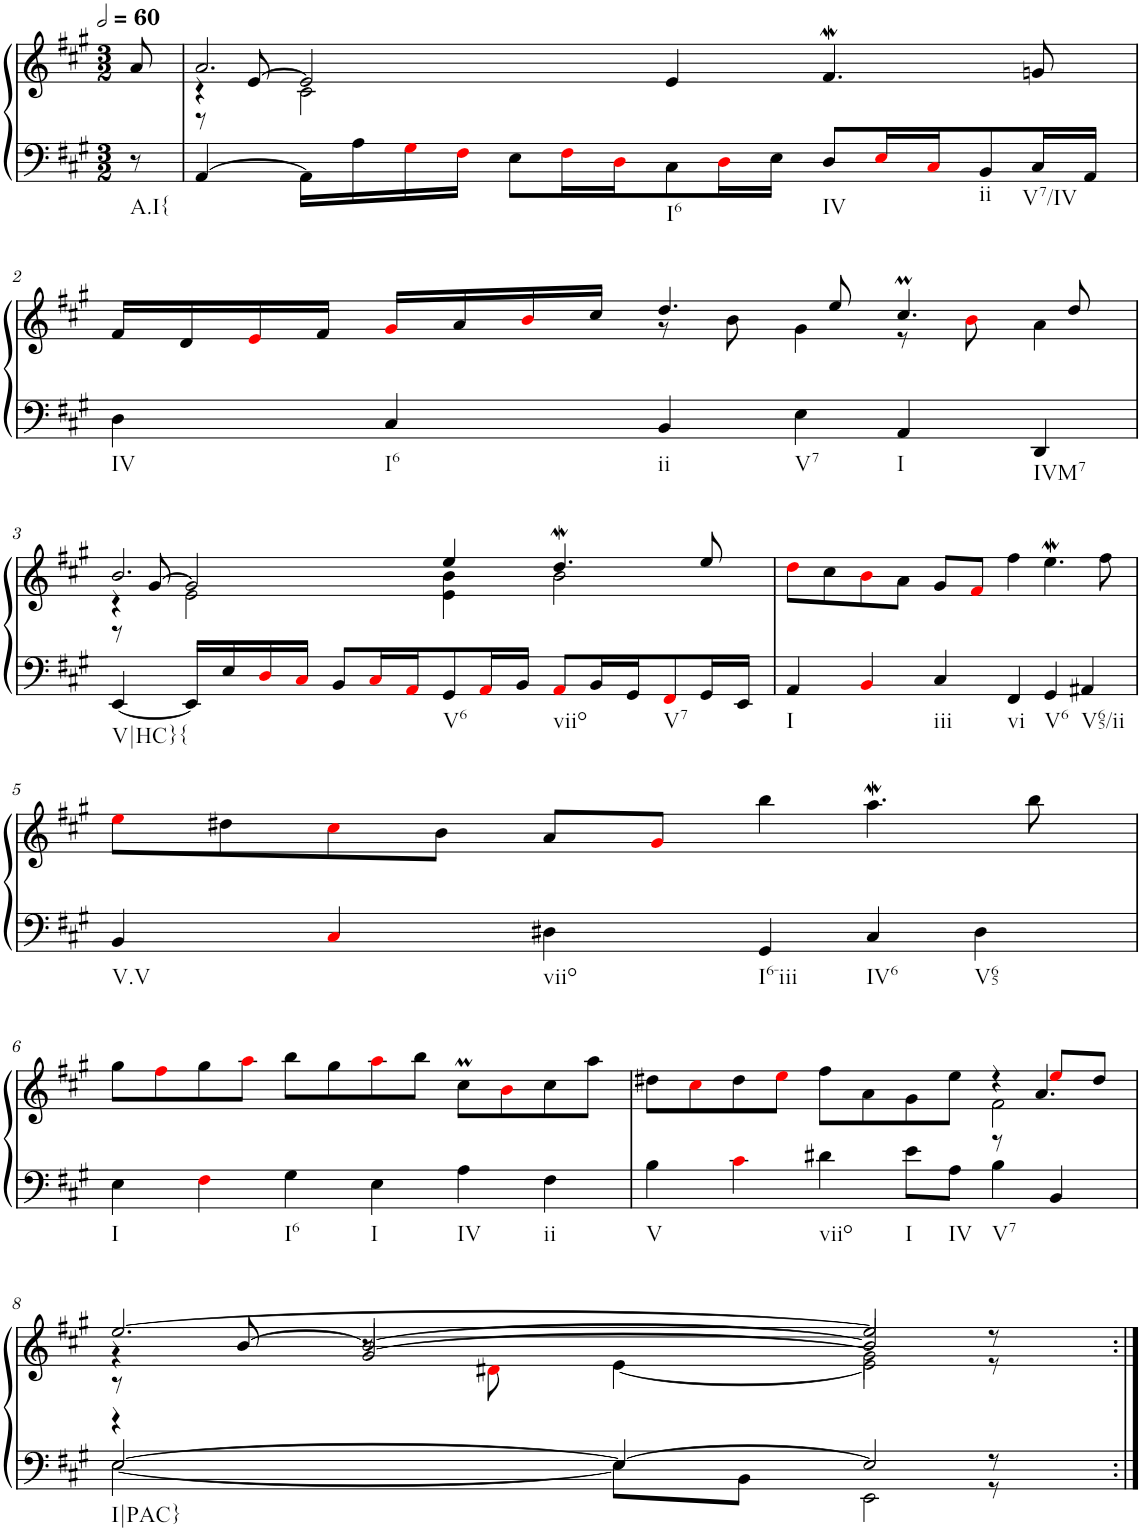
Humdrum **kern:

**kern	**kern
*part1	*part1
*staff2	*staff1
*I"unbenannt1	*
*clefF4	*clefG2
*k[f#c#g#]	*k[f#c#g#]
*M3/2	*M3/2
*MM120	*MM120
=	=
!LO:TX:b:t=A.I{	!
8r	8a/
=1	=1
*	*^
*	*	*^
[4AA/	2.a/	4r	8r
.	.	.	[8e/
16AA\LL]	.	2c#\	2e/]
16A\	.	.	.
16G#i\	.	.	.
16F#i\JJ	.	.	.
8E\L	.	.	.
16F#i\L	.	.	.
16Di\J	.	.	.
!LO:TX:b:t=I6	!	!	!
8C#\	4e/	2.ryy	2.ryy
16Di\L	.	.	.
16E\JJ	.	.	.
!LO:TX:b:t=IV	!	!	!
8D/L	4.f#W/	.	.
16Ei/L	.	.	.
16C#i/J	.	.	.
!LO:TX:b:t=ii	!	!	!
8BB/	.	.	.
!LO:TX:b:t=V7/IV	!	!	!
16C#/L	8gn/	.	.
16AA/JJ	.	.	.
*	*	*v	*v
!!LO:LB:g=z
=2	=2	=2
!LO:TX:b:t=IV	!	!
4D\	16f#/LL	2ryy
.	16d/	.
.	16ei/	.
.	16f#/JJ	.
!LO:TX:b:t=I6	!	!
4C#/	16g#i/LL	.
.	16a/	.
.	16bi/	.
.	16cc#/JJ	.
!LO:TX:b:t=ii	!	!
4BB/	4.dd/	8r
.	.	8b\
!LO:TX:b:t=V7	!	!
4E\	.	4g#\
.	8ee/	.
!LO:TX:b:t=I	!	!
4AA/	4.cc#m/	8r
.	.	8bi\
!LO:TX:b:t=IVM7	!	!
4DD/	.	4a\
.	8dd/	.
!!LO:LB:g=z
=3	=3	=3
*	*	*^
!LO:TX:b:t=V|HC}{	!	!	!
[4EE/	2.b/	4r	8r
.	.	.	[8g#/
16EE/LL]	.	2e\	2g#/]
16E/	.	.	.
16Di/	.	.	.
16C#i/JJ	.	.	.
8BB/L	.	.	.
16C#i/L	.	.	.
16AAi/J	.	.	.
!LO:TX:b:t=V6	!	!	!
8GG#/	4ee/	4e\ 4b\	2.ryy
16AAi/L	.	.	.
16BB/JJ	.	.	.
!LO:TX:b:t=viio	!	!	!
8AAi/L	4.ddw/	2b\	.
16BB/L	.	.	.
16GG#/J	.	.	.
!LO:TX:b:t=V7	!	!	!
8FF#i/	.	.	.
16GG#/L	8ee/	.	.
16EE/JJ	.	.	.
*	*v	*v	*v
=4	=4
!LO:TX:b:t=I	!
4AA/	8ddi\L
.	8cc#\
4BBi/	8bi\
.	8a\J
!LO:TX:b:t=iii	!
4C#/	8g#/L
.	8f#i/J
!LO:TX:b:t=vi	!
4FF#/	4ff#\
!LO:TX:b:t=V6	!
4GG#/	4.eeW\
!LO:TX:b:t=V65/ii	!
4AA#X/	.
.	8ff#\
!!LO:LB:g=z
=5	=5
!LO:TX:b:t=V.V	!
4BB/	8eei\L
.	8dd#X\
4C#i/	8cc#i\
.	8b\J
!LO:TX:b:t=viio	!
4D#X\	8a/L
.	8g#i/J
!LO:TX:b:t=I6-iii	!
4GG#/	4bb\
!LO:TX:b:t=IV6	!
4C#/	4.aaw\
!LO:TX:b:t=V65	!
4D#\	.
.	8bb\
!!LO:LB:g=z
=6	=6
!LO:TX:b:t=I	!
4E\	8gg#\L
.	8ff#i\
4F#i\	8gg#\
.	8aai\J
!LO:TX:b:t=I6	!
4G#\	8bb\L
.	8gg#\
!LO:TX:b:t=I	!
4E\	8aai\
.	8bb\J
!LO:TX:b:t=IV	!
4A\	8cc#m\L
.	8bi\
!LO:TX:b:t=ii	!
4F#\	8cc#\
.	8aa\J
=7	=7
*	*^
*	*	*^
!LO:TX:b:t=V	!	!	!
4B\	8dd#X\L	1ryy	1ryy
.	8cc#i\	.	.
4c#i\	8dd#\	.	.
.	8eei\J	.	.
!LO:TX:b:t=viio	!	!	!
4d#X\	8ff#\L	.	.
.	8a\	.	.
!LO:TX:b:t=I	!	!	!
8e\L	8g#\	.	.
!LO:TX:b:t=IV	!	!	!
8A\J	8ee\J	.	.
!LO:TX:b:t=V7	!	!	!
4B\	4r	2f#\	8r
.	.	.	4.a/
4BB/	8eei/L	.	.
.	8dd#/J	.	.
!!LO:LB:g=z
=8	=8	=8	=8
*^	*	*	*^
!LO:TX:b:t=I|PAC}	!	!	!	!	!
[2E/	[2E\	[2.ee/	4r	8r	4r
.	.	.	.	[8b/	.
.	.	.	8r	2b/_	[2g#/
.	.	.	8d#Xi\	.	.
4E/_	8E\L]	.	[4e\	.	.
.	8BB\J	.	.	.	.
2E/]	2EE\	2ee/]	2e\]	2b/]	2g#\]
8r	8r	8r	8r	8ryy	8ryy
*v	*v	*	*	*	*
*	*v	*v	*v	*v
=:|!	=:|!
*-	*-
